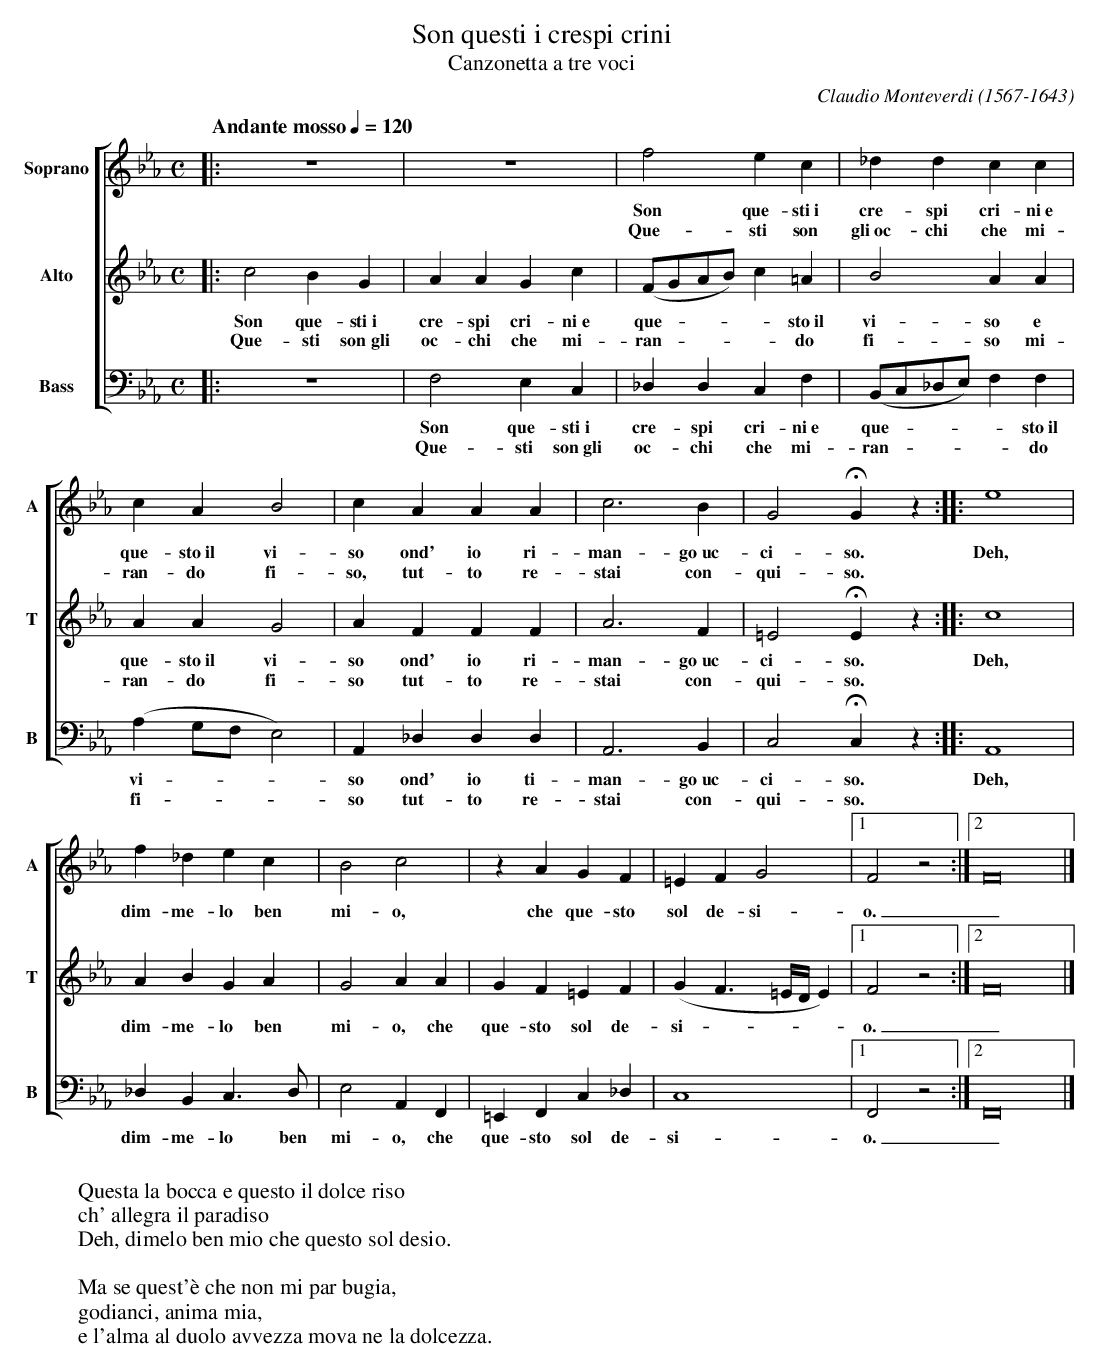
X:1
T: Son questi i crespi crini
T: Canzonetta a tre voci
C: Claudio Monteverdi (1567-1643)
M: C
L: 1/4
Q: "Andante mosso" 1/4 = 120
%%staves [1|2|3]
V: 1 clef=treble name="Soprano"sname="A"
V: 2 clef=treble name="Alto"   sname="T"
V: 3 clef=bass   name="Bass"   sname="B"
K: Eb
[V: 1] |:z4  |z4     |f2ec         |_ddcc               |
w: Son que-sti~i cre-spi cri-ni~e
w: Que-sti son gli~oc-chi che mi-
[V: 2] |:c2BG|AAGc   |(F/G/A/B/)c=A|B2AA                |
w: Son que-sti~i cre-spi cri-ni~e que - - - - sto~il vi-so e
w: Que-sti son~gli oc-chi che mi-ran - - - - do fi-so mi-
[V: 3] |:z4  |F,2E,C,|_D,D,C,F,    |(B,,/C,/_D,/E,/)F,F,|
w: Son que-sti~i cre-spi cri-ni~e que - - - - sto~il
w: Que-sti son~gli oc-chi che mi-ran - - - - do
[V: 1] cAB2     |cAAA |c3B|G2!fermata!Gz ::e4|
w: que-sto~il vi-so ond' io ri-man-go~uc-ci-so. Deh,
w: ran-do fi-so, tut-to re-stai con-qui-so. *
[V: 2] AAG2     |AFFF |A3F|=E2!fermata!Ez::c4|
w: que-sto~il vi-so ond' io ri-man-go~uc-ci-so. Deh,
w: ran-do fi-so tut-to re-stai con-qui-so. *
[V: 3] (A,G,/F,/E,2)|A,,_D,D,D,|A,,3B,,|C,2!fermata!C,z ::A,,4|
w: vi - - - so ond' io ti-man-go~uc-ci-so. Deh,
w: fi - - - so tut-to re-stai con-qui-so. *
[V: 1] f_dec      |B2c2     |zAGF        |=EFG2          |1 F2z2   :|2 F8  |]
w: dim-me-lo ben mi-o, che que-sto sol de-si-o. _
[V: 2] ABGA       |G2AA     |GF=EF       |(GF3/2=E//D//E)|1 F2z2   :|2 F8  |]
w: dim-me-lo ben mi-o, che que-sto sol de-si - - - - o. _
[V: 3] _D,B,,C,>D,|E,2A,,F,,|=E,,F,,C,_D,|C,4            |1 F,,2z2 :|2 F,,8|]
w: dim-me-lo ben mi-o, che que-sto sol de-si-o. _
W:
W: Questa la bocca e questo il dolce riso
W: ch' allegra il paradiso
W: Deh, dimelo ben mio che questo sol desio.
W:\
W: Ma se quest'\`e che non mi par bugia,
W: godianci, anima mia,
W: e l'alma al duolo avvezza mova ne la dolcezza.
